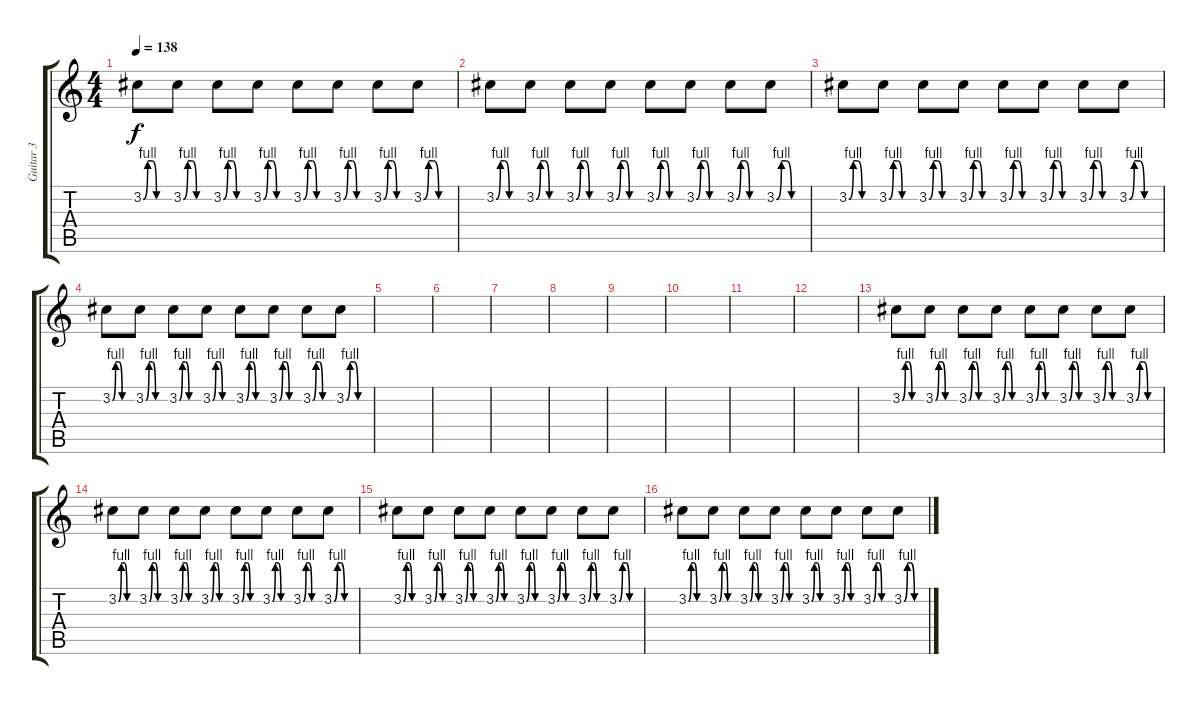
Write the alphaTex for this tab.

\track ("Guitar 3" "Guitar 3") {instrument overdrivenguitar}
\staff {score tabs}
\tuning (Eb4 Bb3 Gb3 Db3 Ab2 Db2) {hide}
\ts (4 4)
\tempo 138
\clef g2
\ks c
3.2{be (custom 0 0 10 4 20 4 30 0 60 0)}.8{dy f} 3.2{be (custom 0 0 10 4 20 4 30 0 60 0)}.8 3.2{be (custom 0 0 10 4 20 4 30 0 60 0)}.8 3.2{be (custom 0 0 10 4 20 4 30 0 60 0)}.8 3.2{be (custom 0 0 10 4 20 4 30 0 60 0)}.8 3.2{be (custom 0 0 10 4 20 4 30 0 60 0)}.8 3.2{be (custom 0 0 10 4 20 4 30 0 60 0)}.8 3.2{be (custom 0 0 10 4 20 4 30 0 60 0)}.8 |
3.2{be (custom 0 0 10 4 20 4 30 0 60 0)}.8 3.2{be (custom 0 0 10 4 20 4 30 0 60 0)}.8 3.2{be (custom 0 0 10 4 20 4 30 0 60 0)}.8 3.2{be (custom 0 0 10 4 20 4 30 0 60 0)}.8 3.2{be (custom 0 0 10 4 20 4 30 0 60 0)}.8 3.2{be (custom 0 0 10 4 20 4 30 0 60 0)}.8 3.2{be (custom 0 0 10 4 20 4 30 0 60 0)}.8 3.2{be (custom 0 0 10 4 20 4 30 0 60 0)}.8 |
3.2{be (custom 0 0 10 4 20 4 30 0 60 0)}.8 3.2{be (custom 0 0 10 4 20 4 30 0 60 0)}.8 3.2{be (custom 0 0 10 4 20 4 30 0 60 0)}.8 3.2{be (custom 0 0 10 4 20 4 30 0 60 0)}.8 3.2{be (custom 0 0 10 4 20 4 30 0 60 0)}.8 3.2{be (custom 0 0 10 4 20 4 30 0 60 0)}.8 3.2{be (custom 0 0 10 4 20 4 30 0 60 0)}.8 3.2{be (custom 0 0 10 4 20 4 30 0 60 0)}.8 |
3.2{be (custom 0 0 10 4 20 4 30 0 60 0)}.8 3.2{be (custom 0 0 10 4 20 4 30 0 60 0)}.8 3.2{be (custom 0 0 10 4 20 4 30 0 60 0)}.8 3.2{be (custom 0 0 10 4 20 4 30 0 60 0)}.8 3.2{be (custom 0 0 10 4 20 4 30 0 60 0)}.8 3.2{be (custom 0 0 10 4 20 4 30 0 60 0)}.8 3.2{be (custom 0 0 10 4 20 4 30 0 60 0)}.8 3.2{be (custom 0 0 10 4 20 4 30 0 60 0)}.8 |
|
|
|
|
|
|
|
|
3.2{be (custom 0 0 10 4 20 4 30 0 60 0)}.8 3.2{be (custom 0 0 10 4 20 4 30 0 60 0)}.8 3.2{be (custom 0 0 10 4 20 4 30 0 60 0)}.8 3.2{be (custom 0 0 10 4 20 4 30 0 60 0)}.8 3.2{be (custom 0 0 10 4 20 4 30 0 60 0)}.8 3.2{be (custom 0 0 10 4 20 4 30 0 60 0)}.8 3.2{be (custom 0 0 10 4 20 4 30 0 60 0)}.8 3.2{be (custom 0 0 10 4 20 4 30 0 60 0)}.8 |
3.2{be (custom 0 0 10 4 20 4 30 0 60 0)}.8 3.2{be (custom 0 0 10 4 20 4 30 0 60 0)}.8 3.2{be (custom 0 0 10 4 20 4 30 0 60 0)}.8 3.2{be (custom 0 0 10 4 20 4 30 0 60 0)}.8 3.2{be (custom 0 0 10 4 20 4 30 0 60 0)}.8 3.2{be (custom 0 0 10 4 20 4 30 0 60 0)}.8 3.2{be (custom 0 0 10 4 20 4 30 0 60 0)}.8 3.2{be (custom 0 0 10 4 20 4 30 0 60 0)}.8 |
3.2{be (custom 0 0 10 4 20 4 30 0 60 0)}.8 3.2{be (custom 0 0 10 4 20 4 30 0 60 0)}.8 3.2{be (custom 0 0 10 4 20 4 30 0 60 0)}.8 3.2{be (custom 0 0 10 4 20 4 30 0 60 0)}.8 3.2{be (custom 0 0 10 4 20 4 30 0 60 0)}.8 3.2{be (custom 0 0 10 4 20 4 30 0 60 0)}.8 3.2{be (custom 0 0 10 4 20 4 30 0 60 0)}.8 3.2{be (custom 0 0 10 4 20 4 30 0 60 0)}.8 |
3.2{be (custom 0 0 10 4 20 4 30 0 60 0)}.8 3.2{be (custom 0 0 10 4 20 4 30 0 60 0)}.8 3.2{be (custom 0 0 10 4 20 4 30 0 60 0)}.8 3.2{be (custom 0 0 10 4 20 4 30 0 60 0)}.8 3.2{be (custom 0 0 10 4 20 4 30 0 60 0)}.8 3.2{be (custom 0 0 10 4 20 4 30 0 60 0)}.8 3.2{be (custom 0 0 10 4 20 4 30 0 60 0)}.8 3.2{be (custom 0 0 10 4 20 4 30 0 60 0)}.8
